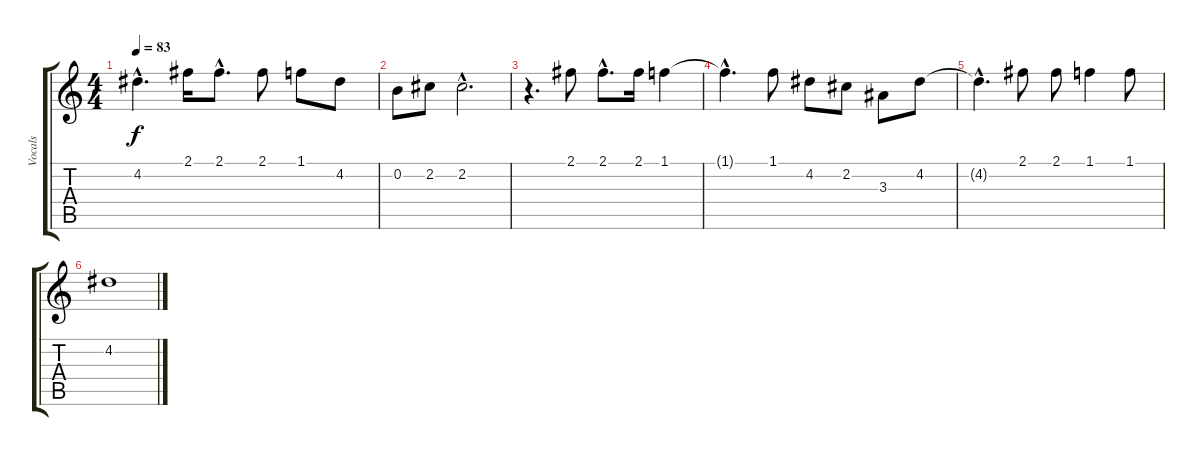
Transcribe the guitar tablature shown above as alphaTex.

\track ("Vocals" "Vocals") {instrument fretlessbass}
\staff {score tabs}
\tuning (E4 B3 G3 D3 A2 E2) {hide}
\ts (4 4)
\tempo 83
\clef g2
\ks c
4.2{hac t}.4{d dy f} 2.1.16 2.1{hac}.8{d} 2.1.8 1.1.8 4.2.8 |
0.2.8 2.2.8 2.2{hac}.2{d} |
r.4{d} 2.1.8 2.1{hac}.8{d} 2.1.16 1.1.4 |
1.1{hac t}.4{d} 1.1.8 4.2.8 2.2.8 3.3.8 4.2.8 |
4.2{hac t}.4{d} 2.1.8 2.1.8 1.1.4 1.1.8 |
4.2.1
